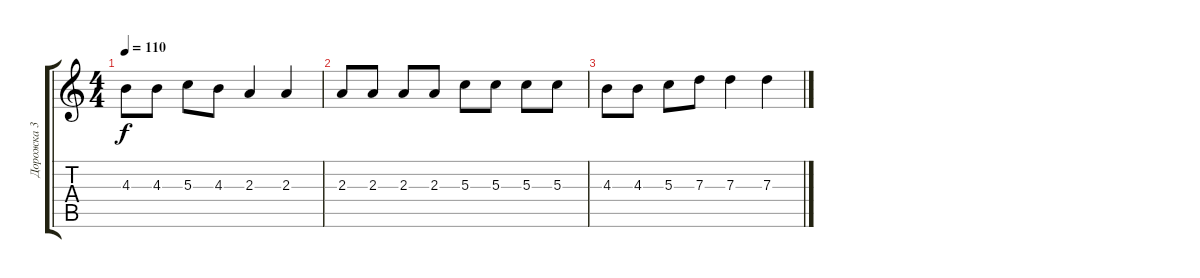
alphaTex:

\track ("Дорожка 3" "Дорожка 3") {instrument acousticguitarsteel}
\staff {score tabs}
\tuning (E4 B3 G3 D3 A2 E2) {hide}
\ts (4 4)
\tempo 110
\clef g2
\ks c
4.3.8{dy f} 4.3.8 5.3.8 4.3.8 2.3.4 2.3.4 |
2.3.8 2.3.8 2.3.8 2.3.8 5.3.8 5.3.8 5.3.8 5.3.8 |
4.3.8 4.3.8 5.3.8 7.3.8 7.3.4 7.3.4
